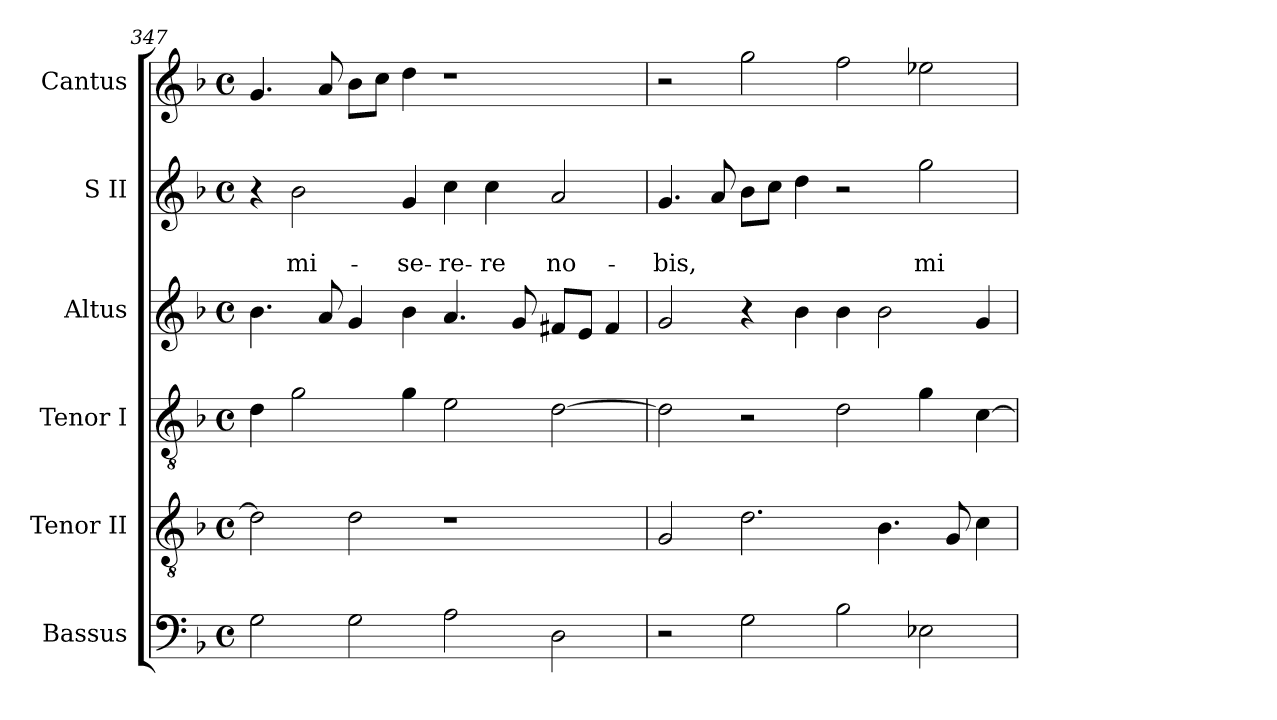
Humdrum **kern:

**kern	**kern	**kern	**kern	**kern	**text	**text	**kern
*part6	*part5	*part4	*part3	*part2	*part2	*part2	*part1
*staff6	*staff5	*staff4	*staff3	*staff2	*staff2	*staff2	*staff1
*I"Bassus	*I"Tenor II	*I"Tenor I	*I"Altus	*I"S II	*	*	*I"Cantus
*I'B	*I'T II	*I'T I	*I'A	*	*	*	*
*clefF4	*clefGv2	*clefGv2	*clefG2	*clefG2	*	*	*clefG2
*k[b-]	*k[b-]	*k[b-]	*k[b-]	*k[b-]	*	*	*k[b-]
*F:	*F:	*F:	*F:	*F:	*	*	*F:
*M4/4	*M4/4	*M4/4	*M4/4	*M4/4	*	*	*M4/4
*met(c)	*met(c)	*met(c)	*met(c)	*met(c)	*	*	*met(c)
=347	=347	=347	=347	=347	=347	=347	=347
2G\	2d\]	4d\	4.b-\	4r	.	.	4.g/
!	!	!	!	!	!	!LO:LY:b	!
.	.	2g\	.	2b-\	.	mi-	.
.	.	.	8a/	.	.	.	8a/
2G\	2d\	.	4g/	.	.	.	8b-\L
.	.	.	.	.	.	.	8cc\J
!	!	!	!	!	!	!LO:LY:b	!
.	.	4g\	4b-\	4g/	.	-se-	4dd\
!	!	!	!	!	!	!LO:LY:b	!
2A\	1r	2e\	4.a/	4cc\	.	-re-	1r
!	!	!	!	!	!	!LO:LY:b	!
.	.	.	.	4cc\	.	-re	.
.	.	.	8g/	.	.	.	.
!	!	!	!	!	!	!LO:LY:b	!
2D\	.	[<2d\	8f#X/L	2a/	.	no-	.
.	.	.	8e/J	.	.	.	.
.	.	.	4f#/	.	.	.	.
!!LO:LB:g=z
=348	=348	=348	=348	=348	=348	=348	=348
!	!	!	!	!	!	!LO:LY:b	!
2r	2G/	2d\]	2g/	4.g/	.	-bis,	2r
.	.	.	.	8a/	.	.	.
2G\	2.d\	2r	4r	8b-\L	.	.	2gg\
.	.	.	.	8cc\J	.	.	.
.	.	.	4b-\	4dd\	.	.	.
2B-\	.	2d\	4b-\	2r	.	.	2ff\
.	4.B-\	.	2b-\	.	.	.	.
!	!	!	!	!	!	!LO:LY:b	!
2E-X\	.	4g\	.	2gg\	.	mi	2ee-X\
.	8G/	.	.	.	.	.	.
.	4c\	[>4c\	4g/	.	.	.	.
=	=	=	=	=	=	=	=
*-	*-	*-	*-	*-	*-	*-	*-
